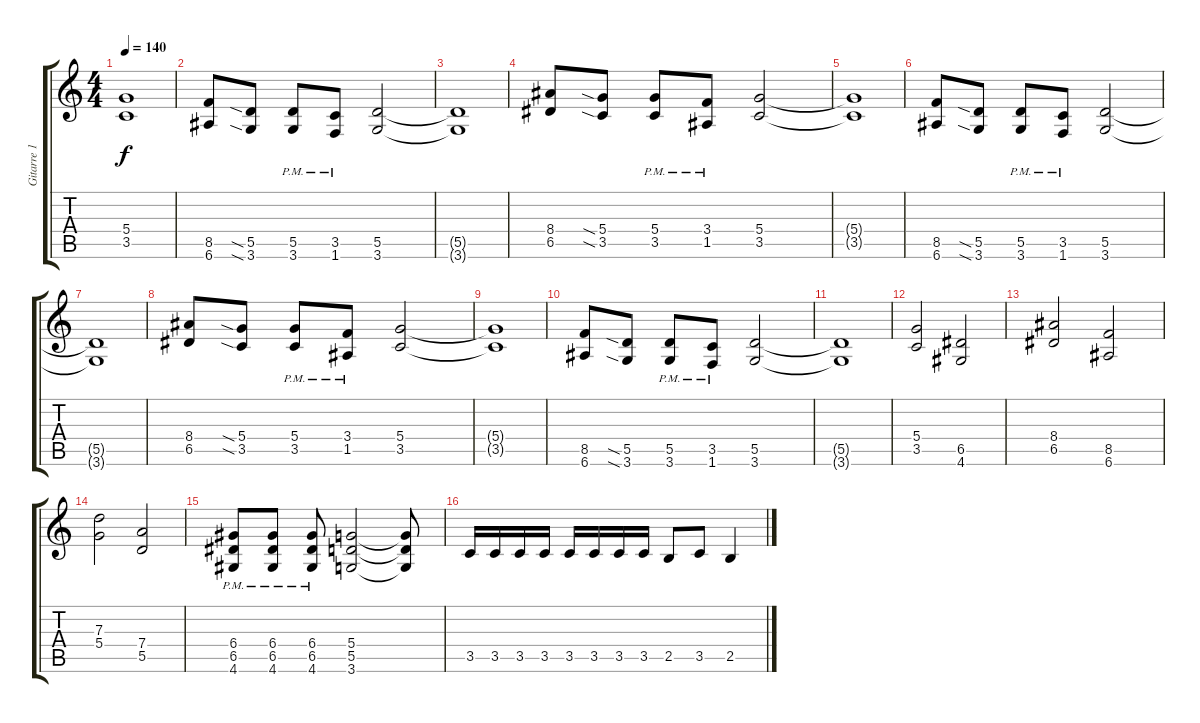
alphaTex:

\track ("Gitarre 1" "Gitarre 1") {instrument overdrivenguitar}
\staff {score tabs}
\tuning (E4 B3 G3 D3 A2 E2) {hide}
\ts (4 4)
\tempo 140
\clef g2
\ks c
(5.4{t} 3.5{t}).1{dy f} |
(8.5 6.6).8 (5.5{sia} 3.6{sia}).8 (5.5{pm} 3.6).8 (3.5{pm} 1.6).8 (5.5 3.6).2 |
(5.5{t} 3.6{t}).1 |
(8.4 6.5).8 (5.4{sia} 3.5{sia}).8 (5.4{pm} 3.5{pm}).8 (3.4{pm} 1.5{pm}).8 (5.4 3.5).2 |
(5.4{t} 3.5{t}).1 |
(8.5 6.6).8 (5.5{sia} 3.6{sia}).8 (5.5{pm} 3.6).8 (3.5{pm} 1.6).8 (5.5 3.6).2 |
(5.5{t} 3.6{t}).1 |
(8.4 6.5).8 (5.4{sia} 3.5{sia}).8 (5.4{pm} 3.5{pm}).8 (3.4{pm} 1.5{pm}).8 (5.4 3.5).2 |
(5.4{t} 3.5{t}).1 |
(8.5 6.6).8 (5.5{sia} 3.6{sia}).8 (5.5{pm} 3.6).8 (3.5{pm} 1.6).8 (5.5 3.6).2 |
(5.5{t} 3.6{t}).1 |
(5.4 3.5).2 (6.5 4.6).2 |
(8.4 6.5).2 (8.5 6.6).2 |
(7.3 5.4).2 (7.4 5.5).2 |
(6.4{pm} 6.5{pm} 4.6{pm}).8 (6.4{pm} 6.5{pm} 4.6{pm}).8 (6.4{pm} 6.5{pm} 4.6{pm}).8 (5.4 5.5 3.6).2 (5.4{t} 5.5{t} 3.6{t}).8 |
3.5.16 3.5.16 3.5.16 3.5.16 3.5.16 3.5.16 3.5.16 3.5.16 2.5.8 3.5.8 2.5.4
